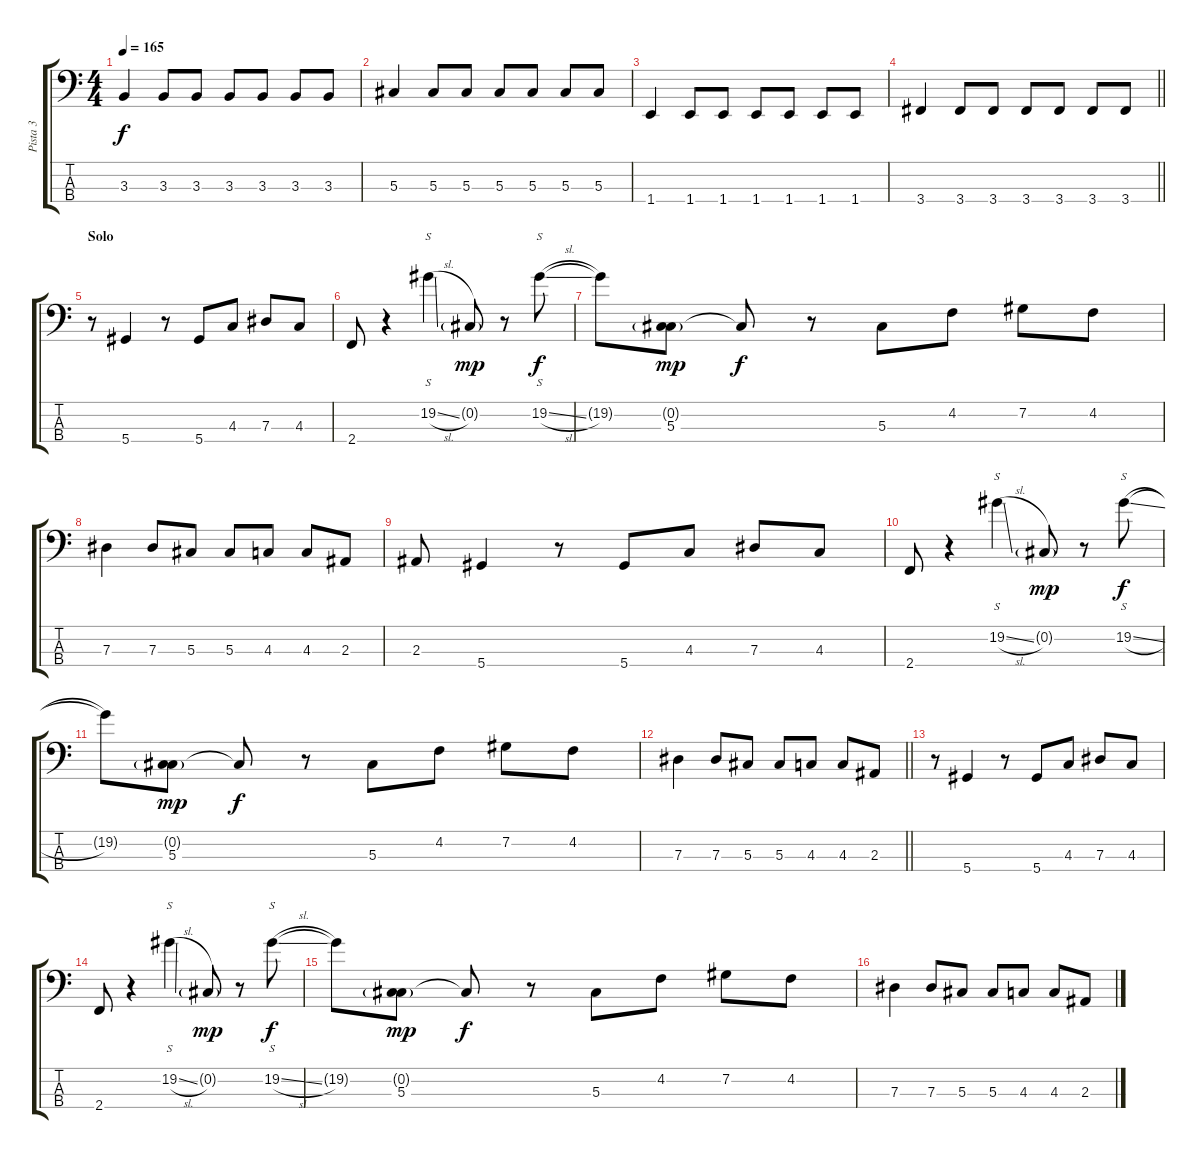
\track ("Pista 3" "Pista 3") {instrument electricbassfinger}
\staff {score tabs}
\tuning (Gb2 Db2 Ab1 Eb1) {hide}
\ts (4 4)
\tempo 165
\clef f4
\ks c
3.3.4{dy f} 3.3.8 3.3.8 3.3.8 3.3.8 3.3.8 3.3.8 |
5.3.4 5.3.8 5.3.8 5.3.8 5.3.8 5.3.8 5.3.8 |
1.4.4 1.4.8 1.4.8 1.4.8 1.4.8 1.4.8 1.4.8 |
\barLineRight lightlight
3.4.4 3.4.8 3.4.8 3.4.8 3.4.8 3.4.8 3.4.8 |
\section ("" "Solo")
r.8 5.4.4 r.8 5.4.8 4.3.8 7.3.8 4.3.8 |
2.4.8 r.4 19.2{sl}.4{s} 0.2{g}.8{dy mp} r.8 19.2{sl}.8{s dy f} |
19.2{t}.8 (0.2{g} 5.3).8{dy mp} 5.3{t}.8{dy f} r.8 5.3.8 4.2.8 7.2.8 4.2.8 |
7.3.4 7.3.8 5.3.8 5.3.8 4.3.8 4.3.8 2.3.8 |
2.3.8 5.4.4 r.8 5.4.8 4.3.8 7.3.8 4.3.8 |
2.4.8 r.4 19.2{sl}.4{s} 0.2{g}.8{dy mp} r.8 19.2{sl}.8{s dy f} |
19.2{t}.8 (0.2{g} 5.3).8{dy mp} 5.3{t}.8{dy f} r.8 5.3.8 4.2.8 7.2.8 4.2.8 |
\barLineRight lightlight
7.3.4 7.3.8 5.3.8 5.3.8 4.3.8 4.3.8 2.3.8 |
r.8 5.4.4 r.8 5.4.8 4.3.8 7.3.8 4.3.8 |
2.4.8 r.4 19.2{sl}.4{s} 0.2{g}.8{dy mp} r.8 19.2{sl}.8{s dy f} |
19.2{t}.8 (0.2{g} 5.3).8{dy mp} 5.3{t}.8{dy f} r.8 5.3.8 4.2.8 7.2.8 4.2.8 |
7.3.4 7.3.8 5.3.8 5.3.8 4.3.8 4.3.8 2.3.8
